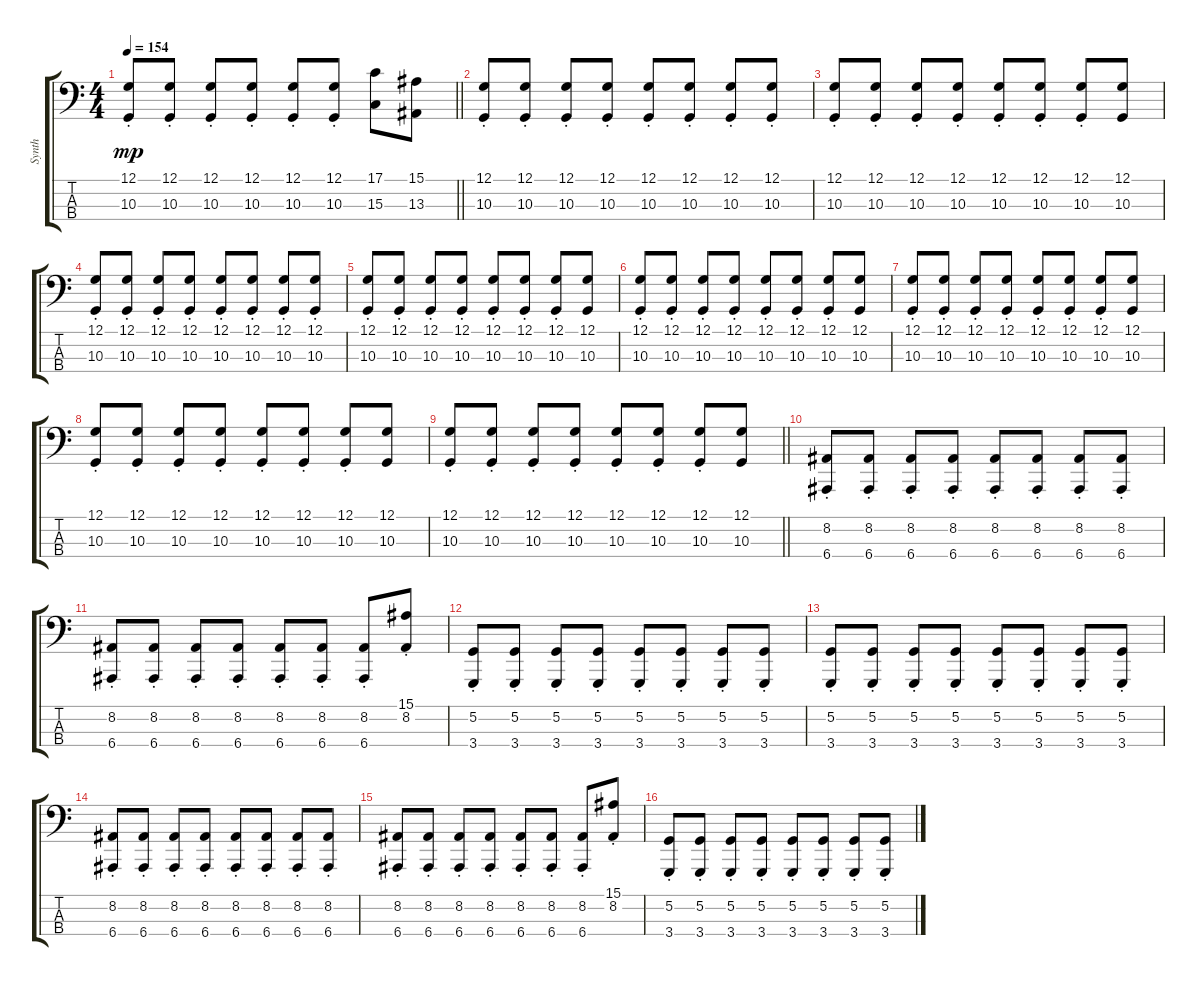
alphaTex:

\track ("Synth" "Synth") {instrument lead2sawtooth}
\staff {score tabs}
\tuning (G2 D2 A1 E1) {hide}
\ts (4 4)
\tempo 154
\clef f4
\barLineRight lightlight
\ks c
(12.1{st} 10.3{st}).8{dy mp} (12.1{st} 10.3{st}).8 (12.1{st} 10.3{st}).8 (12.1{st} 10.3{st}).8 (12.1{st} 10.3{st}).8 (12.1{st} 10.3{st}).8 (17.1 15.3).8 (15.1 13.3).8 |
(12.1{st} 10.3{st}).8 (12.1{st} 10.3{st}).8 (12.1{st} 10.3{st}).8 (12.1{st} 10.3{st}).8 (12.1{st} 10.3{st}).8 (12.1{st} 10.3{st}).8 (12.1{st} 10.3{st}).8 (12.1{st} 10.3{st}).8 |
(12.1{st} 10.3{st}).8 (12.1{st} 10.3{st}).8 (12.1{st} 10.3{st}).8 (12.1{st} 10.3{st}).8 (12.1{st} 10.3{st}).8 (12.1{st} 10.3{st}).8 (12.1{st} 10.3{st}).8 (12.1 10.3).8 |
(12.1{st} 10.3{st}).8 (12.1{st} 10.3{st}).8 (12.1{st} 10.3{st}).8 (12.1{st} 10.3{st}).8 (12.1{st} 10.3{st}).8 (12.1{st} 10.3{st}).8 (12.1{st} 10.3{st}).8 (12.1{st} 10.3{st}).8 |
(12.1{st} 10.3{st}).8 (12.1{st} 10.3{st}).8 (12.1{st} 10.3{st}).8 (12.1{st} 10.3{st}).8 (12.1{st} 10.3{st}).8 (12.1{st} 10.3{st}).8 (12.1{st} 10.3{st}).8 (12.1 10.3).8 |
(12.1{st} 10.3{st}).8 (12.1{st} 10.3{st}).8 (12.1{st} 10.3{st}).8 (12.1{st} 10.3{st}).8 (12.1{st} 10.3{st}).8 (12.1{st} 10.3{st}).8 (12.1{st} 10.3{st}).8 (12.1 10.3).8 |
(12.1{st} 10.3{st}).8 (12.1{st} 10.3{st}).8 (12.1{st} 10.3{st}).8 (12.1{st} 10.3{st}).8 (12.1{st} 10.3{st}).8 (12.1{st} 10.3{st}).8 (12.1{st} 10.3{st}).8 (12.1 10.3).8 |
(12.1{st} 10.3{st}).8 (12.1{st} 10.3{st}).8 (12.1{st} 10.3{st}).8 (12.1{st} 10.3{st}).8 (12.1{st} 10.3{st}).8 (12.1{st} 10.3{st}).8 (12.1{st} 10.3{st}).8 (12.1 10.3).8 |
\barLineRight lightlight
(12.1{st} 10.3{st}).8 (12.1{st} 10.3{st}).8 (12.1{st} 10.3{st}).8 (12.1{st} 10.3{st}).8 (12.1{st} 10.3{st}).8 (12.1{st} 10.3{st}).8 (12.1{st} 10.3{st}).8 (12.1 10.3).8 |
(8.2{st} 6.4{st}).8 (8.2{st} 6.4{st}).8 (8.2{st} 6.4{st}).8 (8.2{st} 6.4{st}).8 (8.2{st} 6.4{st}).8 (8.2{st} 6.4{st}).8 (8.2{st} 6.4{st}).8 (8.2{st} 6.4{st}).8 |
(8.2{st} 6.4{st}).8 (8.2{st} 6.4{st}).8 (8.2{st} 6.4{st}).8 (8.2{st} 6.4{st}).8 (8.2{st} 6.4{st}).8 (8.2{st} 6.4{st}).8 (8.2{st} 6.4{st}).8 (15.1{st} 8.2{st}).8 |
(5.2{st} 3.4{st}).8 (5.2{st} 3.4{st}).8 (5.2{st} 3.4{st}).8 (5.2{st} 3.4{st}).8 (5.2{st} 3.4{st}).8 (5.2{st} 3.4{st}).8 (5.2{st} 3.4{st}).8 (5.2{st} 3.4{st}).8 |
(5.2{st} 3.4{st}).8 (5.2{st} 3.4{st}).8 (5.2{st} 3.4{st}).8 (5.2{st} 3.4{st}).8 (5.2{st} 3.4{st}).8 (5.2{st} 3.4{st}).8 (5.2{st} 3.4{st}).8 (5.2{st} 3.4{st}).8 |
(8.2{st} 6.4{st}).8 (8.2{st} 6.4{st}).8 (8.2{st} 6.4{st}).8 (8.2{st} 6.4{st}).8 (8.2{st} 6.4{st}).8 (8.2{st} 6.4{st}).8 (8.2{st} 6.4{st}).8 (8.2{st} 6.4{st}).8 |
(8.2{st} 6.4{st}).8 (8.2{st} 6.4{st}).8 (8.2{st} 6.4{st}).8 (8.2{st} 6.4{st}).8 (8.2{st} 6.4{st}).8 (8.2{st} 6.4{st}).8 (8.2{st} 6.4{st}).8 (15.1{st} 8.2{st}).8 |
(5.2{st} 3.4{st}).8 (5.2{st} 3.4{st}).8 (5.2{st} 3.4{st}).8 (5.2{st} 3.4{st}).8 (5.2{st} 3.4{st}).8 (5.2{st} 3.4{st}).8 (5.2{st} 3.4{st}).8 (5.2{st} 3.4{st}).8
